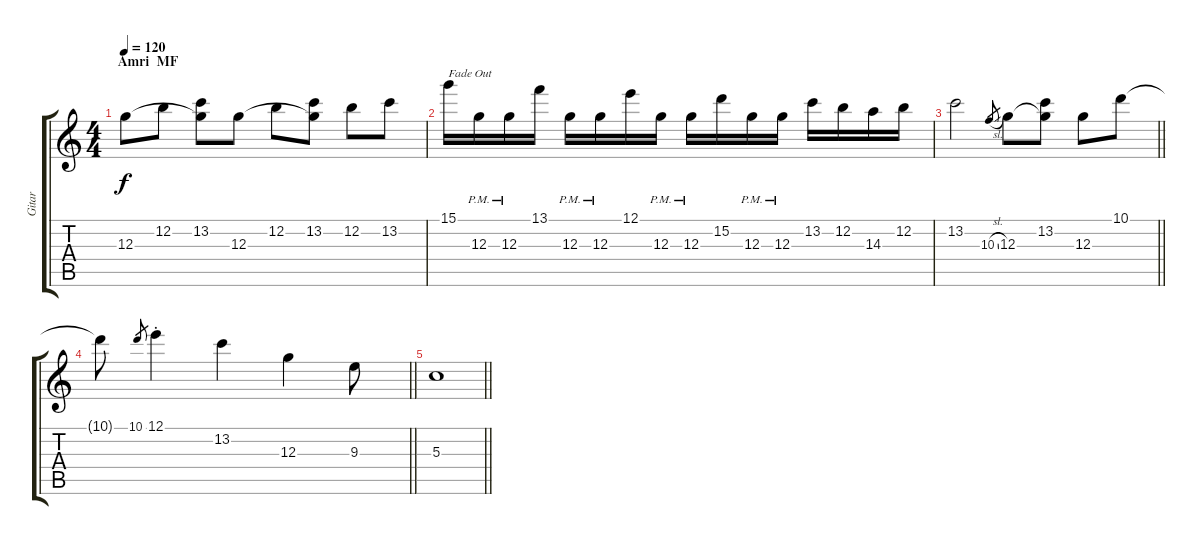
\track ("Gitar" "Gitar") {instrument electricguitarjazz}
\staff {score tabs}
\tuning (E4 B3 G3 D3 A2 E2) {hide}
\ts (4 4)
\section ("" "Amri  MF")
\tempo 120
\clef g2
\ks c
12.3.8{dy f} 12.2.8 (13.2 12.3{t}).8 12.3.8 12.2.8 (13.2 12.3{t}).8 12.2.8 13.2.8 |
15.1.16{txt "Fade Out" volume 0} 12.3{pm}.16 12.3{pm}.16 13.1.16 12.3{pm}.16 12.3{pm}.16 12.1.16 12.3{pm}.16 12.3{pm}.16 15.2.16 12.3{pm}.16 12.3{pm}.16 13.2.16 12.2.16 14.3.16 12.2.16 |
\barLineRight lightlight
13.2.2 10.3{sl}.8{gr} 12.3.8 (13.2 12.3{t}).8 12.3.8 10.1.8 |
\section ("" "")
\barLineRight lightlight
10.1{t}.8 10.1.8{gr} 12.1{st}.4 13.2.4 12.3.4 9.3.8 |
\barLineRight lightlight
5.3.1
